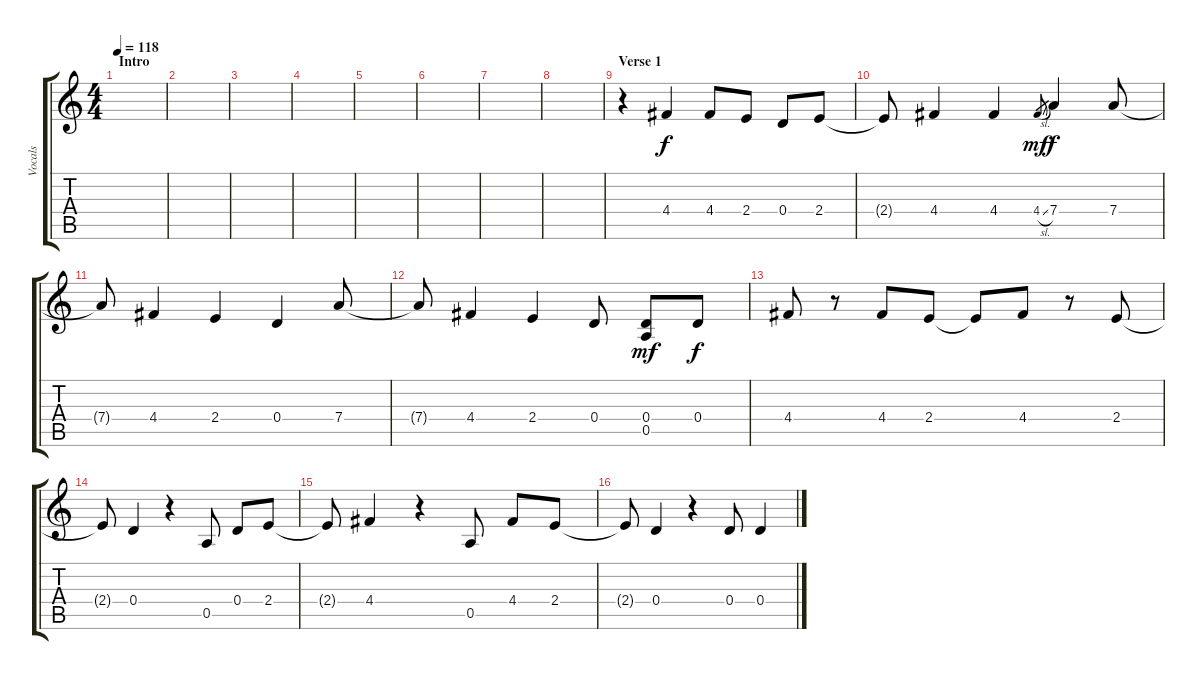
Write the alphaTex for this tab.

\track ("Vocals" "Vocals") {instrument contrabass}
\staff {score tabs}
\tuning (E4 B3 G3 D3 A2 E2) {hide}
\ts (4 4)
\section ("" "Intro")
\tempo 118
\clef g2
\ks c
|
|
|
|
|
|
|
|
\section ("" "Verse 1")
r.4 4.4.4 4.4.8 2.4.8 0.4.8 2.4.8 |
2.4{t}.8 4.4.4 4.4.4 4.4{sl}.8{gr dy mf} 7.4.4{dy f} 7.4.8 |
7.4{t}.8 4.4.4 2.4.4 0.4.4 7.4.8 |
7.4{t}.8 4.4.4 2.4.4 0.4.8 (0.4 0.5).8{dy mf} 0.4.8{dy f} |
4.4.8 r.8 4.4.8 2.4.8 2.4{t}.8 4.4.8 r.8 2.4.8 |
2.4{t}.8 0.4.4 r.4 0.5.8 0.4.8 2.4.8 |
2.4{t}.8 4.4.4 r.4 0.5.8 4.4.8 2.4.8 |
2.4{t}.8 0.4.4 r.4 0.4.8 0.4.4
